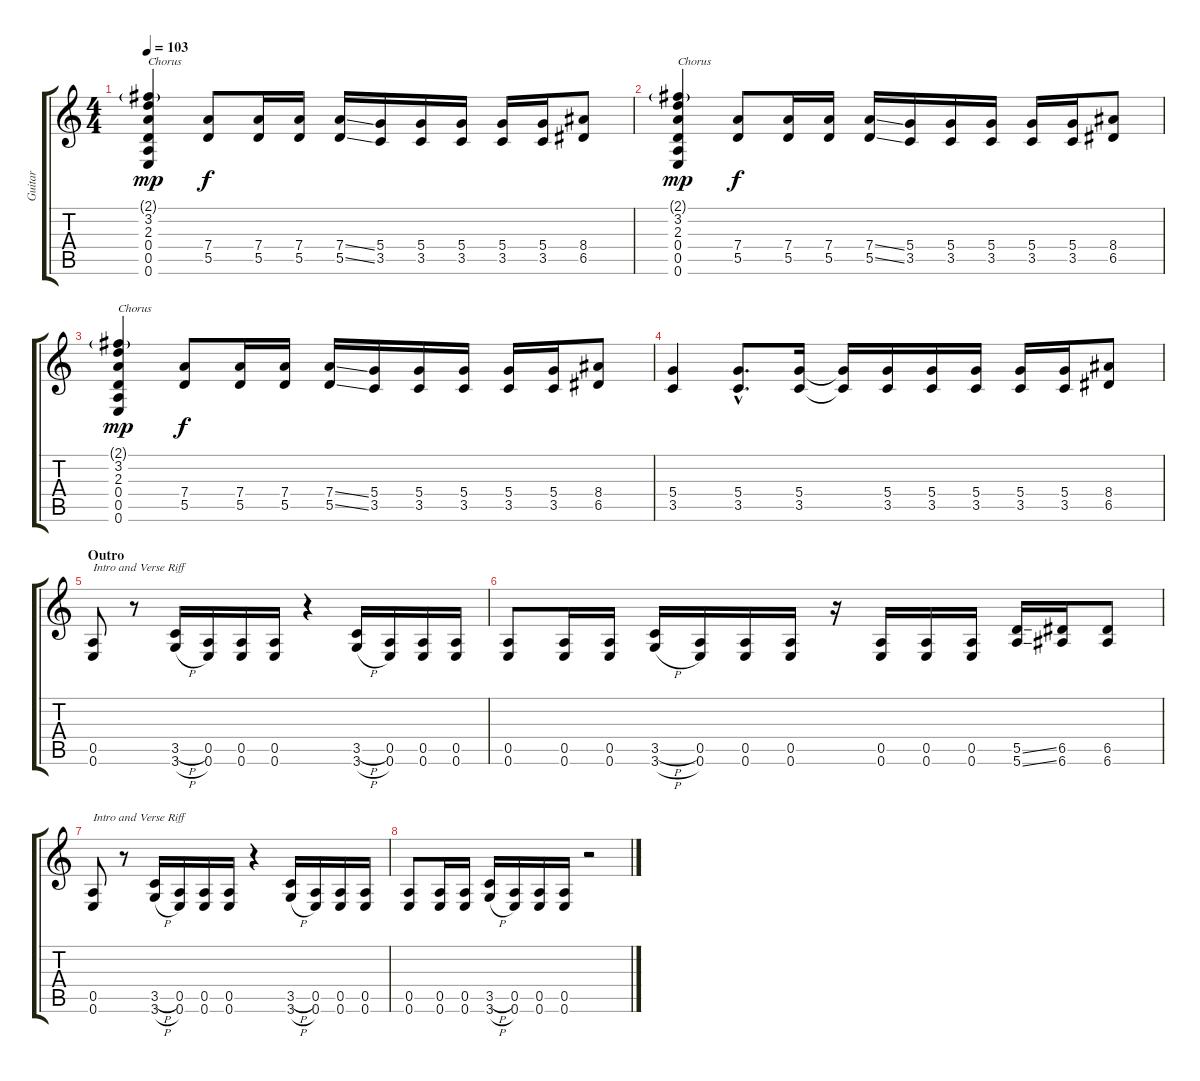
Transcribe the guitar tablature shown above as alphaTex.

\track ("Guitar" "Guitar") {instrument distortionguitar}
\staff {score tabs}
\tuning (E4 B3 G3 D3 A2 E2) {hide}
\ts (4 4)
\tempo 103
\clef g2
\ks c
(2.1{g} 3.2 2.3 0.4 0.5 0.6).4{txt "Chorus" dy mp} (7.4 5.5).8{dy f} (7.4 5.5).16 (7.4 5.5).16 (7.4{ss} 5.5{ss}).16 (5.4 3.5).16 (5.4 3.5).16 (5.4 3.5).16 (5.4 3.5).16 (5.4 3.5).16 (8.4 6.5).8 |
(2.1{g} 3.2 2.3 0.4 0.5 0.6).4{txt "Chorus" dy mp} (7.4 5.5).8{dy f} (7.4 5.5).16 (7.4 5.5).16 (7.4{ss} 5.5{ss}).16 (5.4 3.5).16 (5.4 3.5).16 (5.4 3.5).16 (5.4 3.5).16 (5.4 3.5).16 (8.4 6.5).8 |
(2.1{g} 3.2 2.3 0.4 0.5 0.6).4{txt "Chorus" dy mp} (7.4 5.5).8{dy f} (7.4 5.5).16 (7.4 5.5).16 (7.4{ss} 5.5{ss}).16 (5.4 3.5).16 (5.4 3.5).16 (5.4 3.5).16 (5.4 3.5).16 (5.4 3.5).16 (8.4 6.5).8 |
(5.4 3.5).4 (5.4{hac} 3.5{hac}).8{d} (5.4 3.5).16 (5.4{t} 3.5{t}).16 (5.4 3.5).16 (5.4 3.5).16 (5.4 3.5).16 (5.4 3.5).16 (5.4 3.5).16 (8.4 6.5).8 |
\section ("" "Outro")
(0.5 0.6).8{txt "Intro and Verse Riff"} r.8 (3.5{h} 3.6{h}).16 (0.5 0.6).16 (0.5 0.6).16 (0.5 0.6).16 r.4 (3.5{h} 3.6{h}).16 (0.5 0.6).16 (0.5 0.6).16 (0.5 0.6).16 |
(0.5 0.6).8 (0.5 0.6).16 (0.5 0.6).16 (3.5{h} 3.6{h}).16 (0.5 0.6).16 (0.5 0.6).16 (0.5 0.6).16 r.16 (0.5 0.6).16 (0.5 0.6).16 (0.5 0.6).16 (5.5{ss} 5.6{ss}).16 (6.5 6.6).16 (6.5 6.6).8 |
(0.5 0.6).8{txt "Intro and Verse Riff"} r.8 (3.5{h} 3.6{h}).16 (0.5 0.6).16 (0.5 0.6).16 (0.5 0.6).16 r.4 (3.5{h} 3.6{h}).16 (0.5 0.6).16 (0.5 0.6).16 (0.5 0.6).16 |
(0.5 0.6).8 (0.5 0.6).16 (0.5 0.6).16 (3.5{h} 3.6{h}).16 (0.5 0.6).16 (0.5 0.6).16 (0.5 0.6).16 r.2
